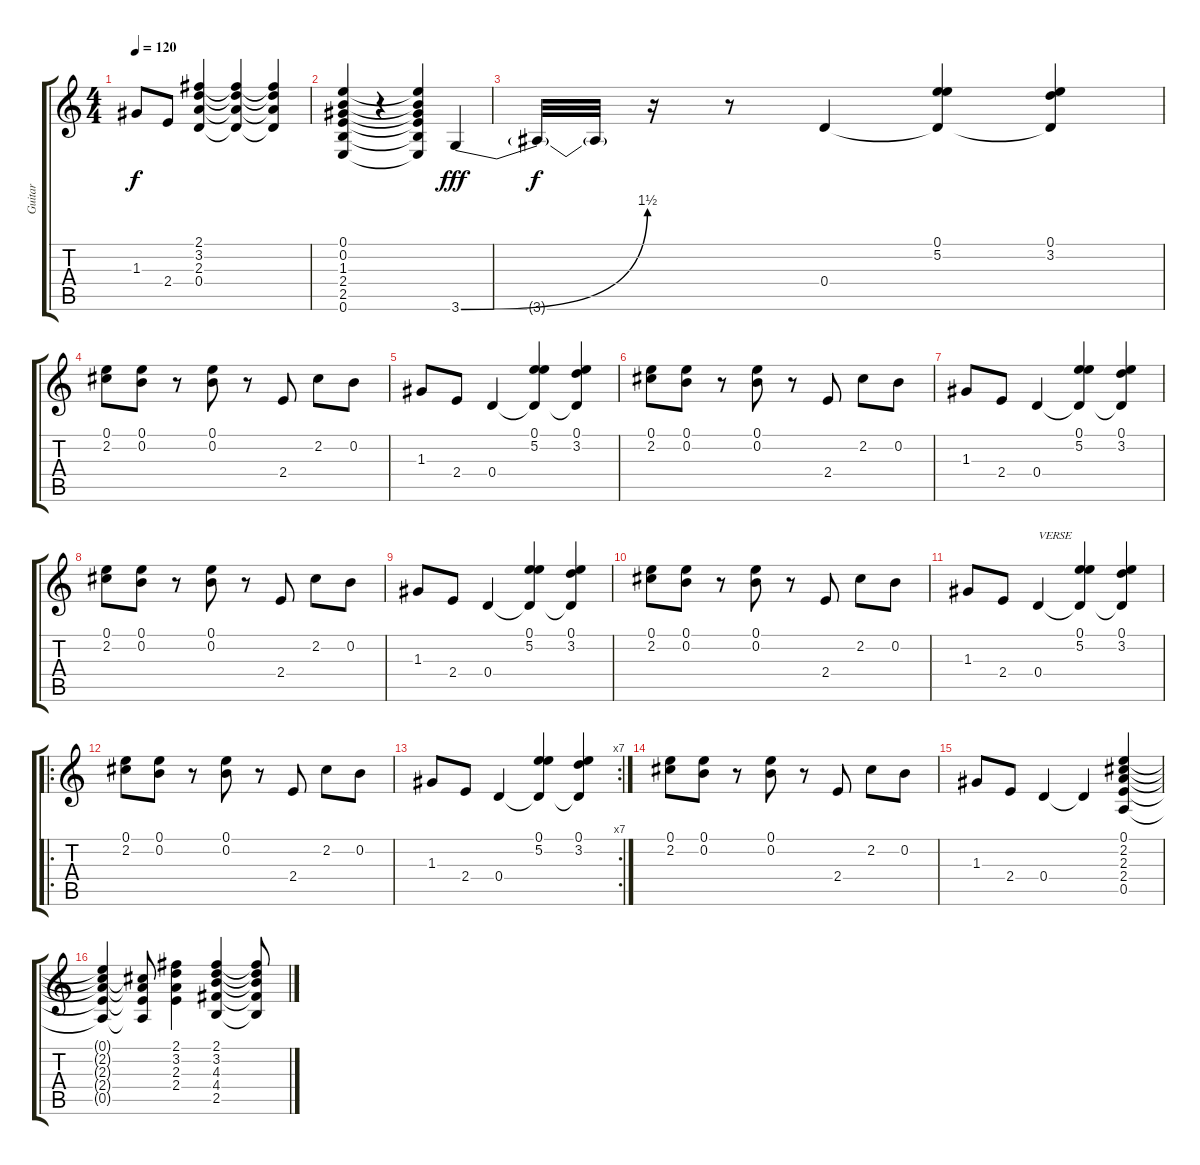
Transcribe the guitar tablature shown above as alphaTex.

\track ("Guitar" "Guitar") {instrument distortionguitar}
\staff {score tabs}
\tuning (E4 B3 G3 D3 A2 E2) {hide}
\ts (4 4)
\tempo 120
\clef g2
\ks c
1.3.8{dy f} 2.4.8 (2.1 3.2 2.3 0.4).4{volume 11 instrument overdrivenguitar} (2.1{t} 3.2{t} 2.3{t} 0.4{t}).4 (2.1{t} 3.2{t} 2.3{t} 0.4{t}).4 |
(0.1 0.2 1.3 2.4 2.5 0.6).4 r.4 (0.1{t} 0.2{t} 1.3{t} 2.4{t} 2.5{t} 0.6{t}).4 3.6{be (bend 0 0 60 6)}.4{dy fff} |
3.6{t}.32{dy f} 3.6{t}.32 r.16 r.8 0.4.4{volume 15 instrument distortionguitar} (0.1 5.2 0.4{t}).4 (0.1 3.2 0.4{t}).4 |
(0.1 2.2).8 (0.1 0.2).8 r.8 (0.1 0.2).8 r.8 2.4.8 2.2.8 0.2.8 |
1.3.8 2.4.8 0.4.4 (0.1 5.2 0.4{t}).4 (0.1 3.2 0.4{t}).4 |
(0.1 2.2).8 (0.1 0.2).8 r.8 (0.1 0.2).8 r.8 2.4.8 2.2.8 0.2.8 |
1.3.8 2.4.8 0.4.4 (0.1 5.2 0.4{t}).4 (0.1 3.2 0.4{t}).4 |
(0.1 2.2).8 (0.1 0.2).8 r.8 (0.1 0.2).8 r.8 2.4.8 2.2.8 0.2.8 |
1.3.8 2.4.8 0.4.4 (0.1 5.2 0.4{t}).4 (0.1 3.2 0.4{t}).4 |
(0.1 2.2).8 (0.1 0.2).8 r.8 (0.1 0.2).8 r.8 2.4.8 2.2.8 0.2.8 |
1.3.8 2.4.8 0.4.4{txt "VERSE"} (0.1 5.2 0.4{t}).4 (0.1 3.2 0.4{t}).4 |
\ro
(0.1 2.2).8 (0.1 0.2).8 r.8 (0.1 0.2).8 r.8 2.4.8 2.2.8 0.2.8 |
\rc 7
1.3.8 2.4.8 0.4.4 (0.1 5.2 0.4{t}).4 (0.1 3.2 0.4{t}).4 |
(0.1 2.2).8 (0.1 0.2).8 r.8 (0.1 0.2).8 r.8 2.4.8 2.2.8 0.2.8 |
1.3.8 2.4.8 0.4.4 0.4{t}.4 (0.1 2.2 2.3 2.4 0.5).4{volume 11 instrument overdrivenguitar} |
(0.1{t} 2.2{t} 2.3{t} 2.4{t} 0.5{t}).4 (2.2{t} 2.3{t} 2.4{t} 0.5{t}).8 (2.1 3.2 2.3 2.4).4 (2.1 3.2 4.3 4.4 2.5).4 (2.1{t} 3.2{t} 4.3{t} 4.4{t} 2.5{t}).8
